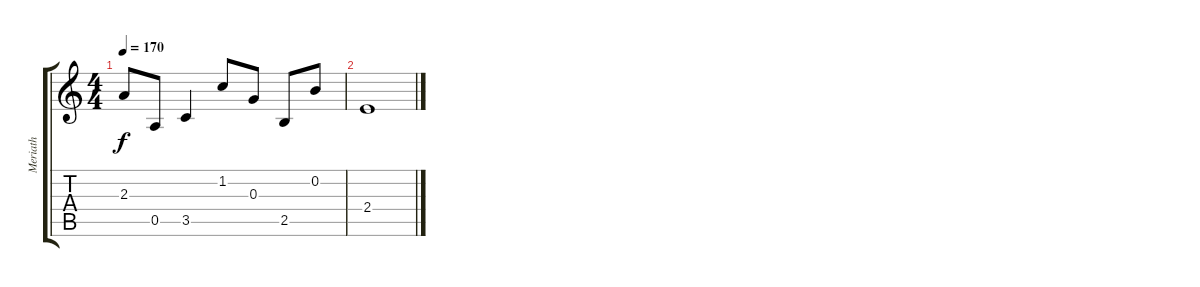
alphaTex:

\track ("Meriath" "Meriath") {instrument acousticguitarsteel}
\staff {score tabs}
\tuning (E4 B3 G3 D3 A2 E2) {hide}
\ts (4 4)
\tempo 170
\clef g2
\ks c
2.3.8{dy f} 0.5.8 3.5.4 1.2.8 0.3.8 2.5.8 0.2.8 |
2.4.1
